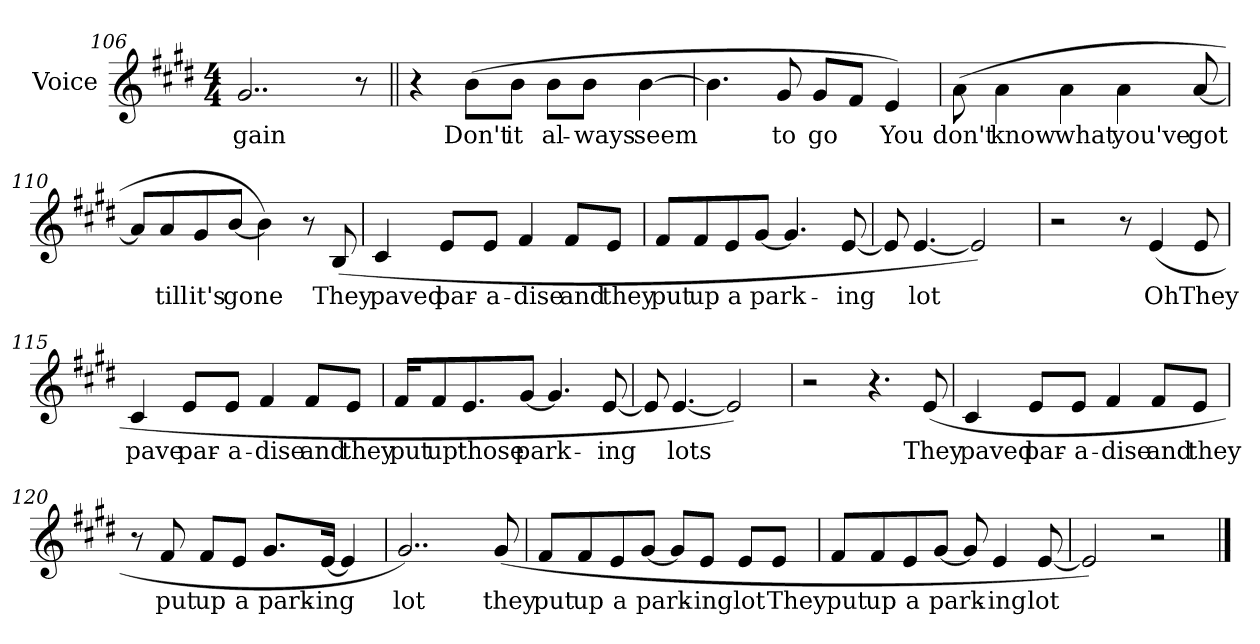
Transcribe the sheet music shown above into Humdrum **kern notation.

**kern	**text
*part1	*part1
*staff1	*staff1
*I"Voice	*
*I'Voice	*
!!LO:LB:g=z
*clefG2	*
*k[f#c#g#d#]	*
*E:	*
*M4/4	*
=106	=106
!	!LO:LY:b:color=#000000
2..g#i/	-gain
8r	.
=107||	=107||
4r	.
!	!LO:LY:b:color=#000000
(8bi\L	Don't
!	!LO:LY:b:color=#000000
8bi\J	it
!	!LO:LY:b:color=#000000
8bi\L	al-
!	!LO:LY:b:color=#000000
8bi\J	-ways
!	!LO:LY:b:color=#000000
[4bi\	seem
=108	=108
4.bi\]	.
!	!LO:LY:b:color=#000000
8g#i/	to
!	!LO:LY:b:color=#000000
8g#i/L	go
8f#i/J	.
!	!LO:LY:b:color=#000000
4ei/)	You
=109	=109
!	!LO:LY:b:color=#000000
(8ai\	don't
!	!LO:LY:b:color=#000000
4ai\	know
!	!LO:LY:b:color=#000000
4ai\	what
!	!LO:LY:b:color=#000000
4ai\	you've
!	!LO:LY:b:color=#000000
[8ai/	got
!!LO:LB:g=z
=110	=110
8ai/L]	.
!	!LO:LY:b:color=#000000
8ai/	till
!	!LO:LY:b:color=#000000
8g#i/	it's
!	!LO:LY:b:color=#000000
[8bi/J	gone
4bi\])	.
8r	.
!	!LO:LY:b:color=#000000
(8Bi/	They
=111	=111
!	!LO:LY:b:color=#000000
4c#i/	paved
!	!LO:LY:b:color=#000000
8ei/L	par-
!	!LO:LY:b:color=#000000
8ei/J	-a-
!	!LO:LY:b:color=#000000
4f#i/	-dise
!	!LO:LY:b:color=#000000
8f#i/L	and
!	!LO:LY:b:color=#000000
8ei/J	they
=112	=112
!	!LO:LY:b:color=#000000
8f#i/L	put
!	!LO:LY:b:color=#000000
8f#i/	up
!	!LO:LY:b:color=#000000
8ei/	a
!	!LO:LY:b:color=#000000
[8g#i/J	park-
4.g#i/]	.
!	!LO:LY:b:color=#000000
[8ei/	-ing
=113	=113
8ei/]	.
!	!LO:LY:b:color=#000000
[4.ei/	lot
2ei/])	.
!!LO:LB:g=z
=114	=114
2r	.
8r	.
!	!LO:LY:b:color=#000000
(4ei/	Oh
!	!LO:LY:b:color=#000000
8ei/	They
=115	=115
!	!LO:LY:b:color=#000000
4c#i/	pave
!	!LO:LY:b:color=#000000
8ei/L	par-
!	!LO:LY:b:color=#000000
8ei/J	-a-
!	!LO:LY:b:color=#000000
4f#i/	-dise
!	!LO:LY:b:color=#000000
8f#i/L	and
!	!LO:LY:b:color=#000000
8ei/J	they
=116	=116
!	!LO:LY:b:color=#000000
16f#i/KL	put
!	!LO:LY:b:color=#000000
8f#i/	up
!	!LO:LY:b:color=#000000
8.ei/	those
!	!LO:LY:b:color=#000000
[8g#i/J	park-
4.g#i/]	.
!	!LO:LY:b:color=#000000
[8ei/	-ing
=117	=117
8ei/]	.
!	!LO:LY:b:color=#000000
[4.ei/	lots
2ei/])	.
=118	=118
2r	.
4.r	.
!	!LO:LY:b:color=#000000
(8ei/	They
!!LO:LB:g=z
=119	=119
!	!LO:LY:b:color=#000000
4c#i/	paved
!	!LO:LY:b:color=#000000
8ei/L	par-
!	!LO:LY:b:color=#000000
8ei/J	-a-
!	!LO:LY:b:color=#000000
4f#i/	-dise
!	!LO:LY:b:color=#000000
8f#i/L	and
!	!LO:LY:b:color=#000000
8ei/J	they
=120	=120
8r	.
!	!LO:LY:b:color=#000000
8f#i/	put
!	!LO:LY:b:color=#000000
8f#i/L	up
!	!LO:LY:b:color=#000000
8ei/J	a
!	!LO:LY:b:color=#000000
8.g#i/L	park-
!	!LO:LY:b:color=#000000
[16ei/Jk	-ing
4ei/]	.
=121	=121
!	!LO:LY:b:color=#000000
2..g#i/)	lot
!	!LO:LY:b:color=#000000
(8g#i/	they
!!LO:LB:g=z
=122	=122
!	!LO:LY:b:color=#000000
8f#i/L	put
!	!LO:LY:b:color=#000000
8f#i/	up
!	!LO:LY:b:color=#000000
8ei/	a
!	!LO:LY:b:color=#000000
[8g#i/J	park-
8g#i/L]	.
!	!LO:LY:b:color=#000000
8ei/J	-ing
!	!LO:LY:b:color=#000000
8ei/L	lot
!	!LO:LY:b:color=#000000
8ei/J	They
=123	=123
!	!LO:LY:b:color=#000000
8f#i/L	put
!	!LO:LY:b:color=#000000
8f#i/	up
!	!LO:LY:b:color=#000000
8ei/	a
!	!LO:LY:b:color=#000000
[8g#i/J	park-
8g#i/]	.
!	!LO:LY:b:color=#000000
4ei/	-ing
!	!LO:LY:b:color=#000000
[8ei/	lot
=124	=124
2ei/])	.
2r	.
==	==
*-	*-
